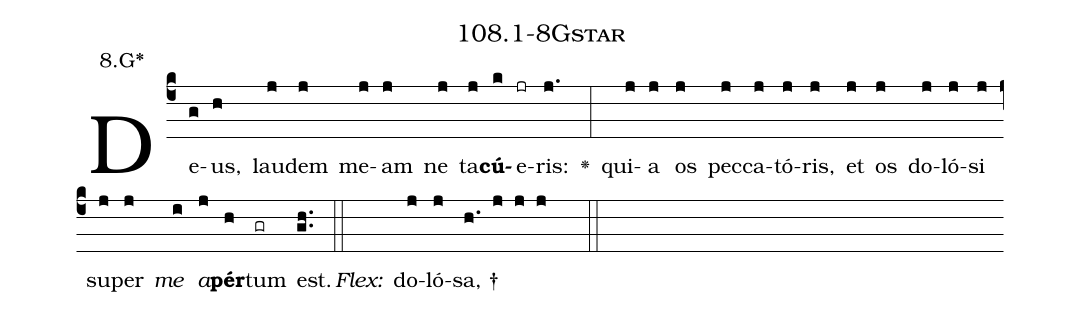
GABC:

name: 108.1-8Gstar;
annotation: 8.G*;
%%
(c4)De(g)us,(h) lau(j)dem(j) me(j)am(j) ne(j) ta(j)<b>cú</b>(k)e(jr)ris:(j.) <v>\greheightstar</v>(:) qui(j)a(j) os(j) pec(j)ca(j)tó(j)ris,(j) et(j) os(j) do(j)ló(j)si(j) su(j)per(j) <i>me</i>(i) <i>a</i>(j)<b>pér</b>(h)tum(gr) est.(gh..) (::)
<i>Flex:</i>()  do(j)ló(j)sa, †(h. j j j  ::)

%E(j) u(j) o(i) u(j) a(h) e.(gh..) (::)
